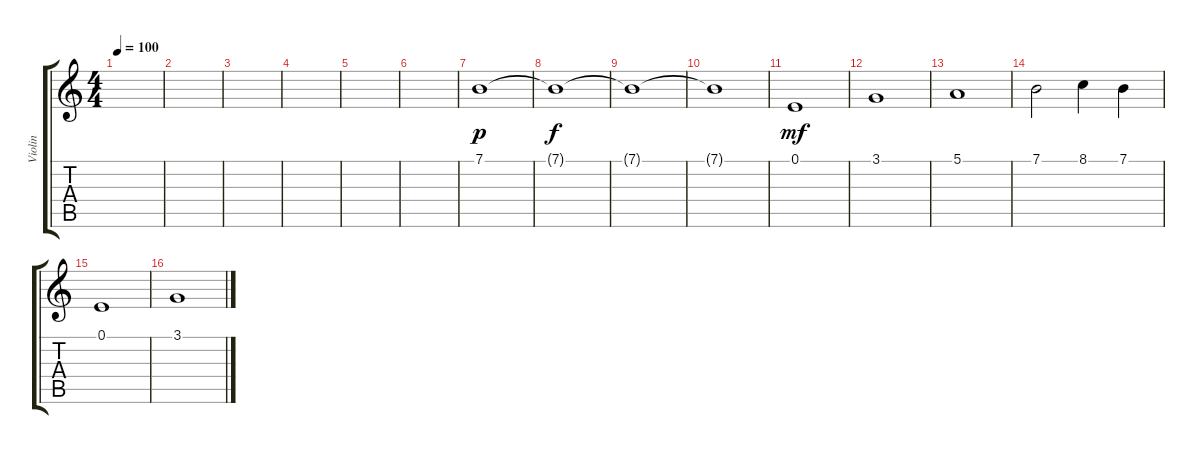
\track ("Violin" "Violin") {instrument violin}
\staff {score tabs}
\tuning (E4 B3 G3 D3 A2 E2) {hide}
\ts (4 4)
\tempo 100
\clef g2
\ks c
|
|
|
|
|
|
7.1.1{dy p} |
7.1{t}.1{dy f} |
7.1{t}.1 |
7.1{t}.1 |
0.1.1{dy mf} |
3.1.1 |
5.1.1 |
7.1.2 8.1.4 7.1.4 |
0.1.1 |
3.1.1
